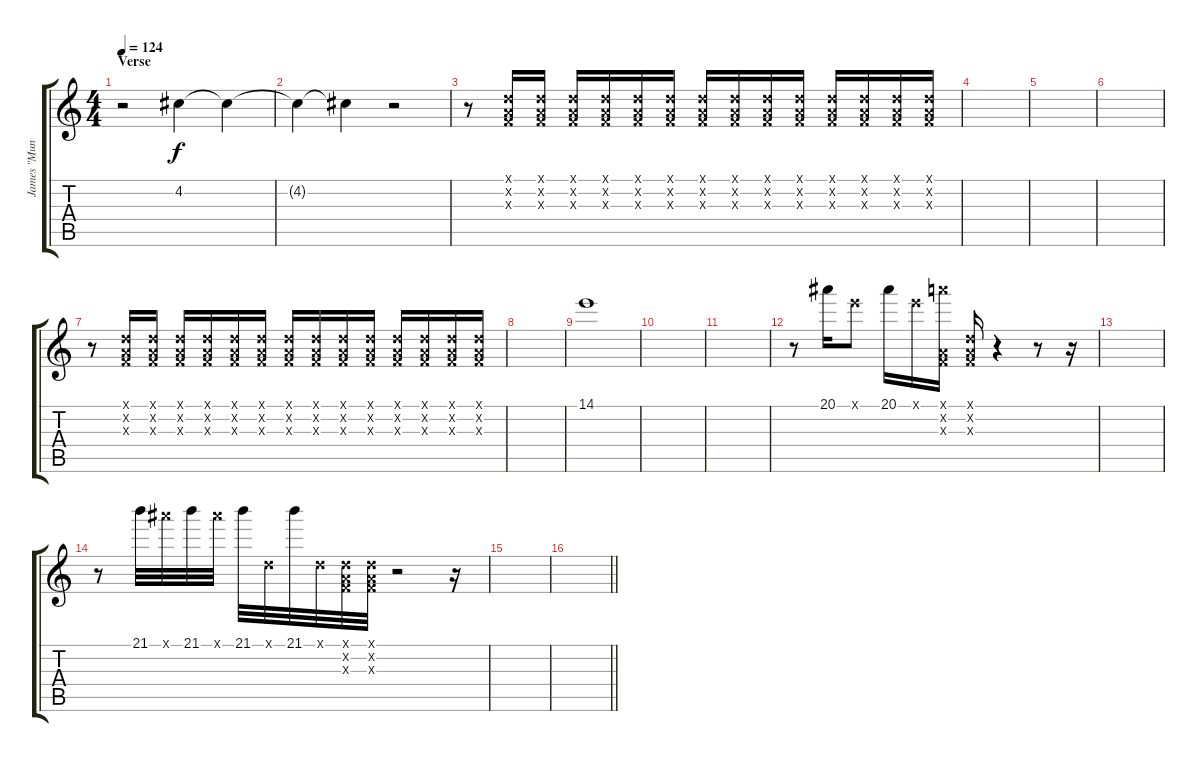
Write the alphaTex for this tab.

\track ("James \"Munky\" Shaffer" "James \"Mun") {instrument distortionguitar}
\staff {score tabs}
\tuning (D4 A3 F3 C3 G2 C2) {hide}
\ts (4 4)
\section ("" "Verse")
\tempo 124
\clef g2
\ks c
r.2{dy f} 4.2.4{volume 2 instrument violin} 4.2{t}.4{volume 4} |
4.2{t}.4{volume 6} 4.2{t}.4{volume 8} r.2 |
r.8 (0.1{x} 0.2{x} 0.3{x}).16{volume 13 instrument overdrivenguitar} (0.1{x} 0.2{x} 0.3{x}).16 (0.1{x} 0.2{x} 0.3{x}).16 (0.1{x} 0.2{x} 0.3{x}).16 (0.1{x} 0.2{x} 0.3{x}).16 (0.1{x} 0.2{x} 0.3{x}).16 (0.1{x} 0.2{x} 0.3{x}).16 (0.1{x} 0.2{x} 0.3{x}).16 (0.1{x} 0.2{x} 0.3{x}).16 (0.1{x} 0.2{x} 0.3{x}).16 (0.1{x} 0.2{x} 0.3{x}).16 (0.1{x} 0.2{x} 0.3{x}).16 (0.1{x} 0.2{x} 0.3{x}).16 (0.1{x} 0.2{x} 0.3{x}).16 |
|
|
|
r.8 (0.1{x} 0.2{x} 0.3{x}).16 (0.1{x} 0.2{x} 0.3{x}).16 (0.1{x} 0.2{x} 0.3{x}).16 (0.1{x} 0.2{x} 0.3{x}).16 (0.1{x} 0.2{x} 0.3{x}).16 (0.1{x} 0.2{x} 0.3{x}).16 (0.1{x} 0.2{x} 0.3{x}).16 (0.1{x} 0.2{x} 0.3{x}).16 (0.1{x} 0.2{x} 0.3{x}).16 (0.1{x} 0.2{x} 0.3{x}).16 (0.1{x} 0.2{x} 0.3{x}).16 (0.1{x} 0.2{x} 0.3{x}).16 (0.1{x} 0.2{x} 0.3{x}).16 (0.1{x} 0.2{x} 0.3{x}).16 |
|
14.1.1{volume 6} |
|
|
r.8{volume 6} 20.1.16 14.1{x}.8 20.1.16 14.1{x}.16 (19.1{x} 0.2{x} 0.3{x}).16 (0.1{x} 0.2{x} 0.3{x}).16 r.4 r.8 r.16 |
|
r.8 21.1.32 20.1{x}.32 21.1.32 20.1{x}.32 21.1.32 0.1{x}.32 21.1.32 0.1{x}.32 (0.1{x} 0.2{x} 0.3{x}).32 (0.1{x} 0.2{x} 0.3{x}).32 r.2 r.16 |
|
\barLineRight lightlight
